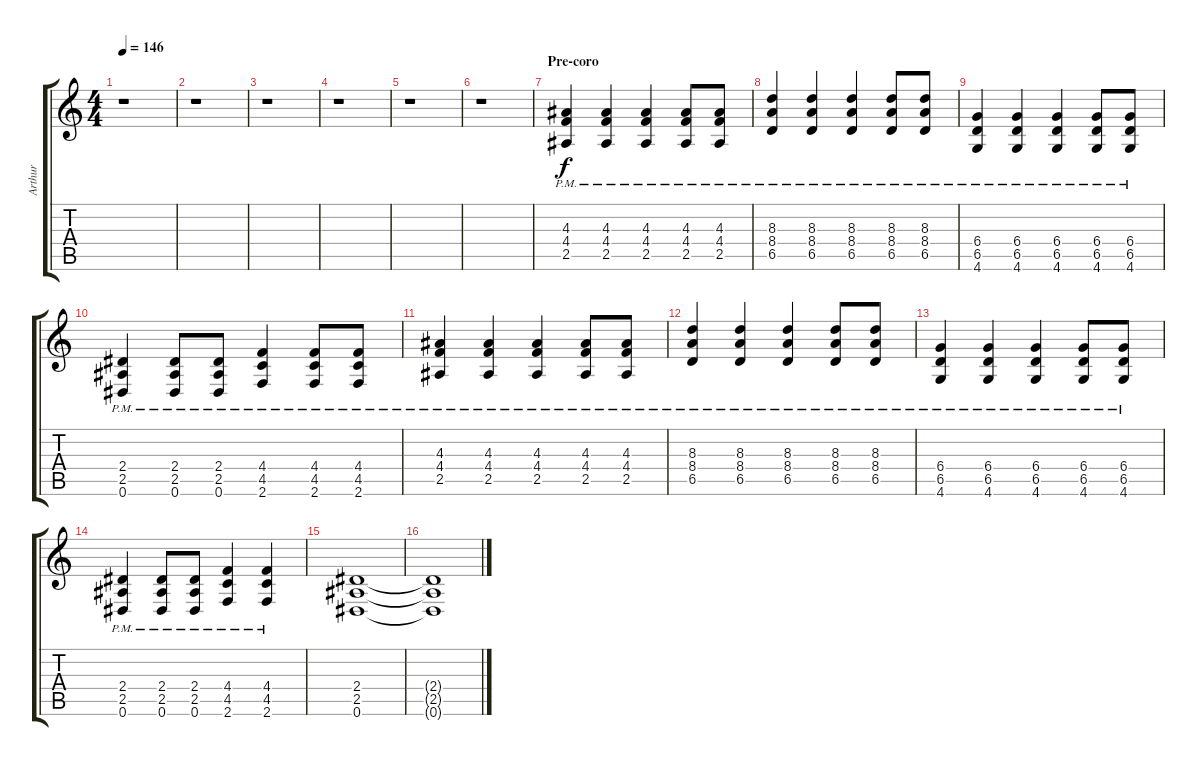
\track ("Arthur" "Arthur") {instrument distortionguitar}
\staff {score tabs}
\tuning (Eb4 Bb3 Gb3 Db3 Ab2 Eb2) {hide}
\ts (4 4)
\tempo 146
\clef g2
\ks c
r.1{dy mf} |
r.1 |
r.1 |
r.1 |
r.1 |
r.1 |
\section ("" "Pre-coro")
(4.3{pm} 4.4{pm} 2.5{pm}).4{dy f volume 13} (4.3{pm} 4.4{pm} 2.5{pm}).4 (4.3{pm} 4.4{pm} 2.5{pm}).4 (4.3{pm} 4.4{pm} 2.5{pm}).8 (4.3{pm} 4.4{pm} 2.5{pm}).8 |
(8.3{pm} 8.4{pm} 6.5{pm}).4 (8.3{pm} 8.4{pm} 6.5{pm}).4 (8.3{pm} 8.4{pm} 6.5{pm}).4 (8.3{pm} 8.4{pm} 6.5{pm}).8 (8.3{pm} 8.4{pm} 6.5{pm}).8 |
(6.4{pm} 6.5{pm} 4.6{pm}).4 (6.4{pm} 6.5{pm} 4.6{pm}).4 (6.4{pm} 6.5{pm} 4.6{pm}).4 (6.4{pm} 6.5{pm} 4.6{pm}).8 (6.4{pm} 6.5{pm} 4.6{pm}).8 |
(2.4{pm} 2.5{pm} 0.6{pm}).4 (2.4{pm} 2.5{pm} 0.6{pm}).8 (2.4{pm} 2.5{pm} 0.6{pm}).8 (4.4{pm} 4.5{pm} 2.6{pm}).4 (4.4{pm} 4.5{pm} 2.6{pm}).8 (4.4{pm} 4.5{pm} 2.6{pm}).8 |
(4.3{pm} 4.4{pm} 2.5{pm}).4 (4.3{pm} 4.4{pm} 2.5{pm}).4 (4.3{pm} 4.4{pm} 2.5{pm}).4 (4.3{pm} 4.4{pm} 2.5{pm}).8 (4.3{pm} 4.4{pm} 2.5{pm}).8 |
(8.3{pm} 8.4{pm} 6.5{pm}).4 (8.3{pm} 8.4{pm} 6.5{pm}).4 (8.3{pm} 8.4{pm} 6.5{pm}).4 (8.3{pm} 8.4{pm} 6.5{pm}).8 (8.3{pm} 8.4{pm} 6.5{pm}).8 |
(6.4{pm} 6.5{pm} 4.6{pm}).4 (6.4{pm} 6.5{pm} 4.6{pm}).4 (6.4{pm} 6.5{pm} 4.6{pm}).4 (6.4{pm} 6.5{pm} 4.6{pm}).8 (6.4{pm} 6.5{pm} 4.6{pm}).8 |
(2.4{pm} 2.5{pm} 0.6{pm}).4 (2.4{pm} 2.5{pm} 0.6{pm}).8 (2.4{pm} 2.5{pm} 0.6{pm}).8 (4.4{pm} 4.5{pm} 2.6{pm}).4 (4.4{pm} 4.5{pm} 2.6{pm}).4 |
(2.4 2.5 0.6).1{volume 10} |
(2.4{t} 2.5{t} 0.6{t}).1
